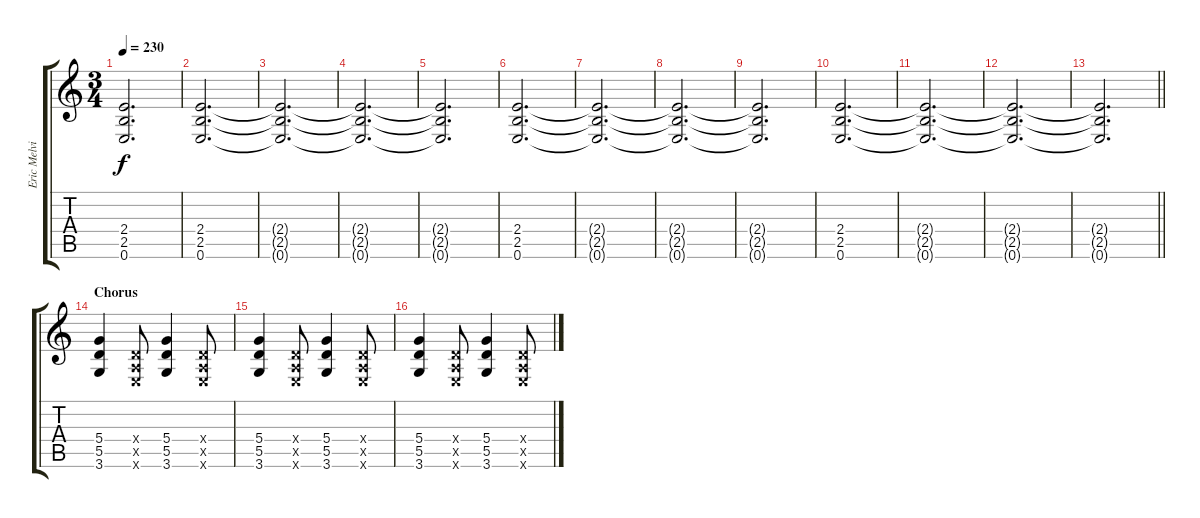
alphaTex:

\track ("Eric Melvin" "Eric Melvi") {instrument overdrivenguitar}
\staff {score tabs}
\tuning (E4 B3 G3 D3 A2 E2) {hide}
\ts (3 4)
\tempo 230
\clef g2
\ks c
(2.4{t} 2.5{t} 0.6{t}).2{d dy f} |
(2.4 2.5 0.6).2{d} |
(2.4{t} 2.5{t} 0.6{t}).2{d} |
(2.4{t} 2.5{t} 0.6{t}).2{d} |
(2.4{t} 2.5{t} 0.6{t}).2{d} |
(2.4 2.5 0.6).2{d} |
(2.4{t} 2.5{t} 0.6{t}).2{d} |
(2.4{t} 2.5{t} 0.6{t}).2{d} |
(2.4{t} 2.5{t} 0.6{t}).2{d} |
(2.4 2.5 0.6).2{d} |
(2.4{t} 2.5{t} 0.6{t}).2{d} |
(2.4{t} 2.5{t} 0.6{t}).2{d} |
\barLineRight lightlight
(2.4{t} 2.5{t} 0.6{t}).2{d} |
\section ("" "Chorus")
(5.4 5.5 3.6).4 (0.4{x} 0.5{x} 0.6{x}).8 (5.4 5.5 3.6).4 (0.4{x} 0.5{x} 0.6{x}).8 |
(5.4 5.5 3.6).4 (0.4{x} 0.5{x} 0.6{x}).8 (5.4 5.5 3.6).4 (0.4{x} 0.5{x} 0.6{x}).8 |
(5.4 5.5 3.6).4 (0.4{x} 0.5{x} 0.6{x}).8 (5.4 5.5 3.6).4 (0.4{x} 0.5{x} 0.6{x}).8
